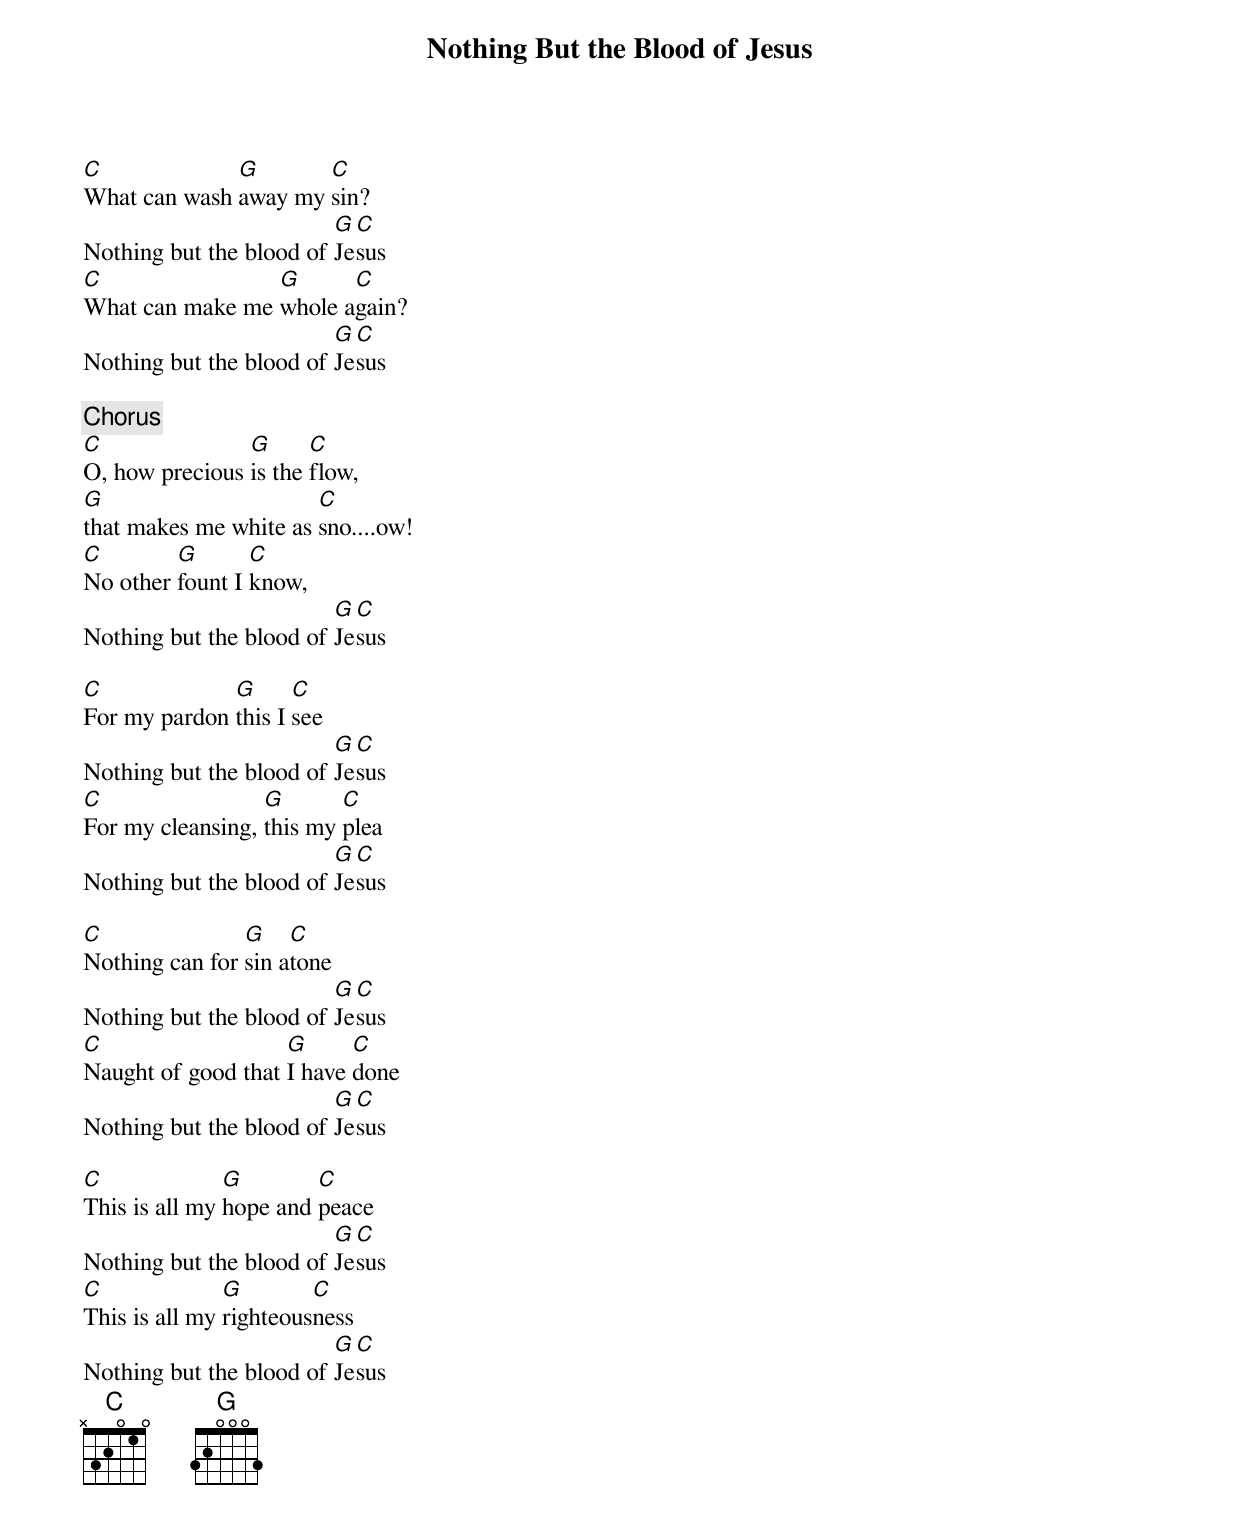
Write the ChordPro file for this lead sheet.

{Title:Nothing But the Blood of Jesus}

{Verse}
[C]What can wash [G]away my [C]sin?
Nothing but the blood of [G]Je[C]sus
[C]What can make me [G]whole a[C]gain?
Nothing but the blood of [G]Je[C]sus

{Chorus}
[C]O, how precious [G]is the [C]flow,
[G]that makes me white as [C]sno....ow!
[C]No other [G]fount I [C]know,
Nothing but the blood of [G]Je[C]sus

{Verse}
[C]For my pardon [G]this I [C]see
Nothing but the blood of [G]Je[C]sus
[C]For my cleansing, [G]this my [C]plea
Nothing but the blood of [G]Je[C]sus

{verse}
[C]Nothing can for [G]sin a[C]tone
Nothing but the blood of [G]Je[C]sus
[C]Naught of good that [G]I have [C]done
Nothing but the blood of [G]Je[C]sus

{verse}
[C]This is all my [G]hope and [C]peace
Nothing but the blood of [G]Je[C]sus
[C]This is all my [G]righteous[C]ness
Nothing but the blood of [G]Je[C]sus
